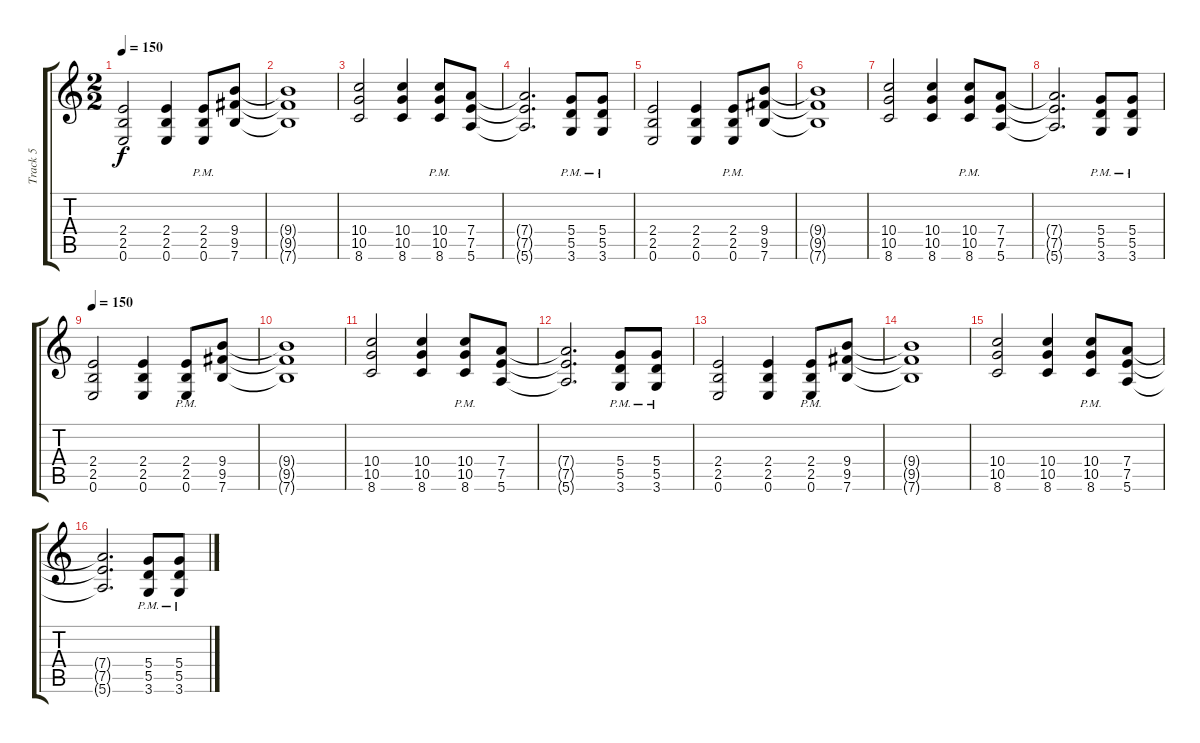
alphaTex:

\track ("Track 5" "Track 5") {instrument overdrivenguitar}
\staff {score tabs}
\tuning (E4 B3 G3 D3 A2 E2) {hide}
\ts (2 2)
\tempo 150
\clef g2
\ks c
(2.4 2.5 0.6).2{dy f} (2.4 2.5 0.6).4 (2.4{pm} 2.5{pm} 0.6{pm}).8 (9.4 9.5 7.6).8 |
(9.4{t} 9.5{t} 7.6{t}).1 |
(10.4 10.5 8.6).2 (10.4 10.5 8.6).4 (10.4{pm} 10.5{pm} 8.6{pm}).8 (7.4 7.5 5.6).8 |
(7.4{t} 7.5{t} 5.6{t}).2{d} (5.4{pm} 5.5{pm} 3.6{pm}).8 (5.4{pm} 5.5{pm} 3.6{pm}).8 |
(2.4 2.5 0.6).2 (2.4 2.5 0.6).4 (2.4 2.5 0.6{pm}).8 (9.4 9.5 7.6).8 |
(9.4{t} 9.5{t} 7.6{t}).1 |
(10.4 10.5 8.6).2 (10.4 10.5 8.6).4 (10.4 10.5 8.6{pm}).8 (7.4 7.5 5.6).8 |
(7.4{t} 7.5{t} 5.6{t}).2{d} (5.4{pm} 5.5{pm} 3.6{pm}).8 (5.4{pm} 5.5{pm} 3.6{pm}).8 |
\tempo 150
(2.4 2.5 0.6).2 (2.4 2.5 0.6).4 (2.4 2.5 0.6{pm}).8 (9.4 9.5 7.6).8 |
(9.4{t} 9.5{t} 7.6{t}).1 |
(10.4 10.5 8.6).2 (10.4 10.5 8.6).4 (10.4 10.5 8.6{pm}).8 (7.4 7.5 5.6).8 |
(7.4{t} 7.5{t} 5.6{t}).2{d} (5.4{pm} 5.5{pm} 3.6{pm}).8 (5.4{pm} 5.5{pm} 3.6{pm}).8 |
(2.4 2.5 0.6).2 (2.4 2.5 0.6).4 (2.4 2.5 0.6{pm}).8 (9.4 9.5 7.6).8 |
(9.4{t} 9.5{t} 7.6{t}).1 |
(10.4 10.5 8.6).2 (10.4 10.5 8.6).4 (10.4 10.5 8.6{pm}).8 (7.4 7.5 5.6).8 |
(7.4{t} 7.5{t} 5.6{t}).2{d} (5.4{pm} 5.5{pm} 3.6{pm}).8 (5.4{pm} 5.5{pm} 3.6{pm}).8
